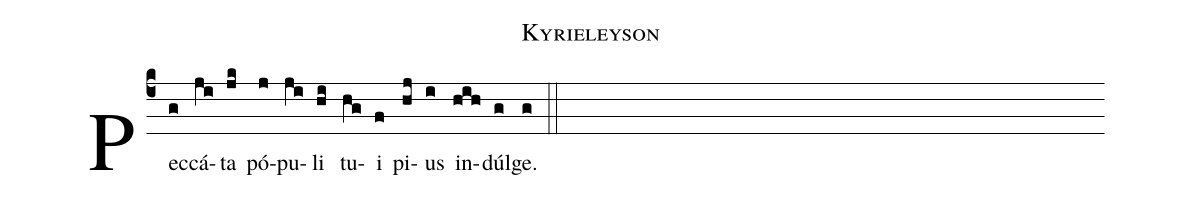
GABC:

name: Kyrieleyson;
%%
(c4) Pec(g)cá(ji)ta(jk) pó(j)pu(ji)li(hi) tu(hg)i(f) pi(hj)us(i) in(hih)dúl(g)ge.(g) (::)
